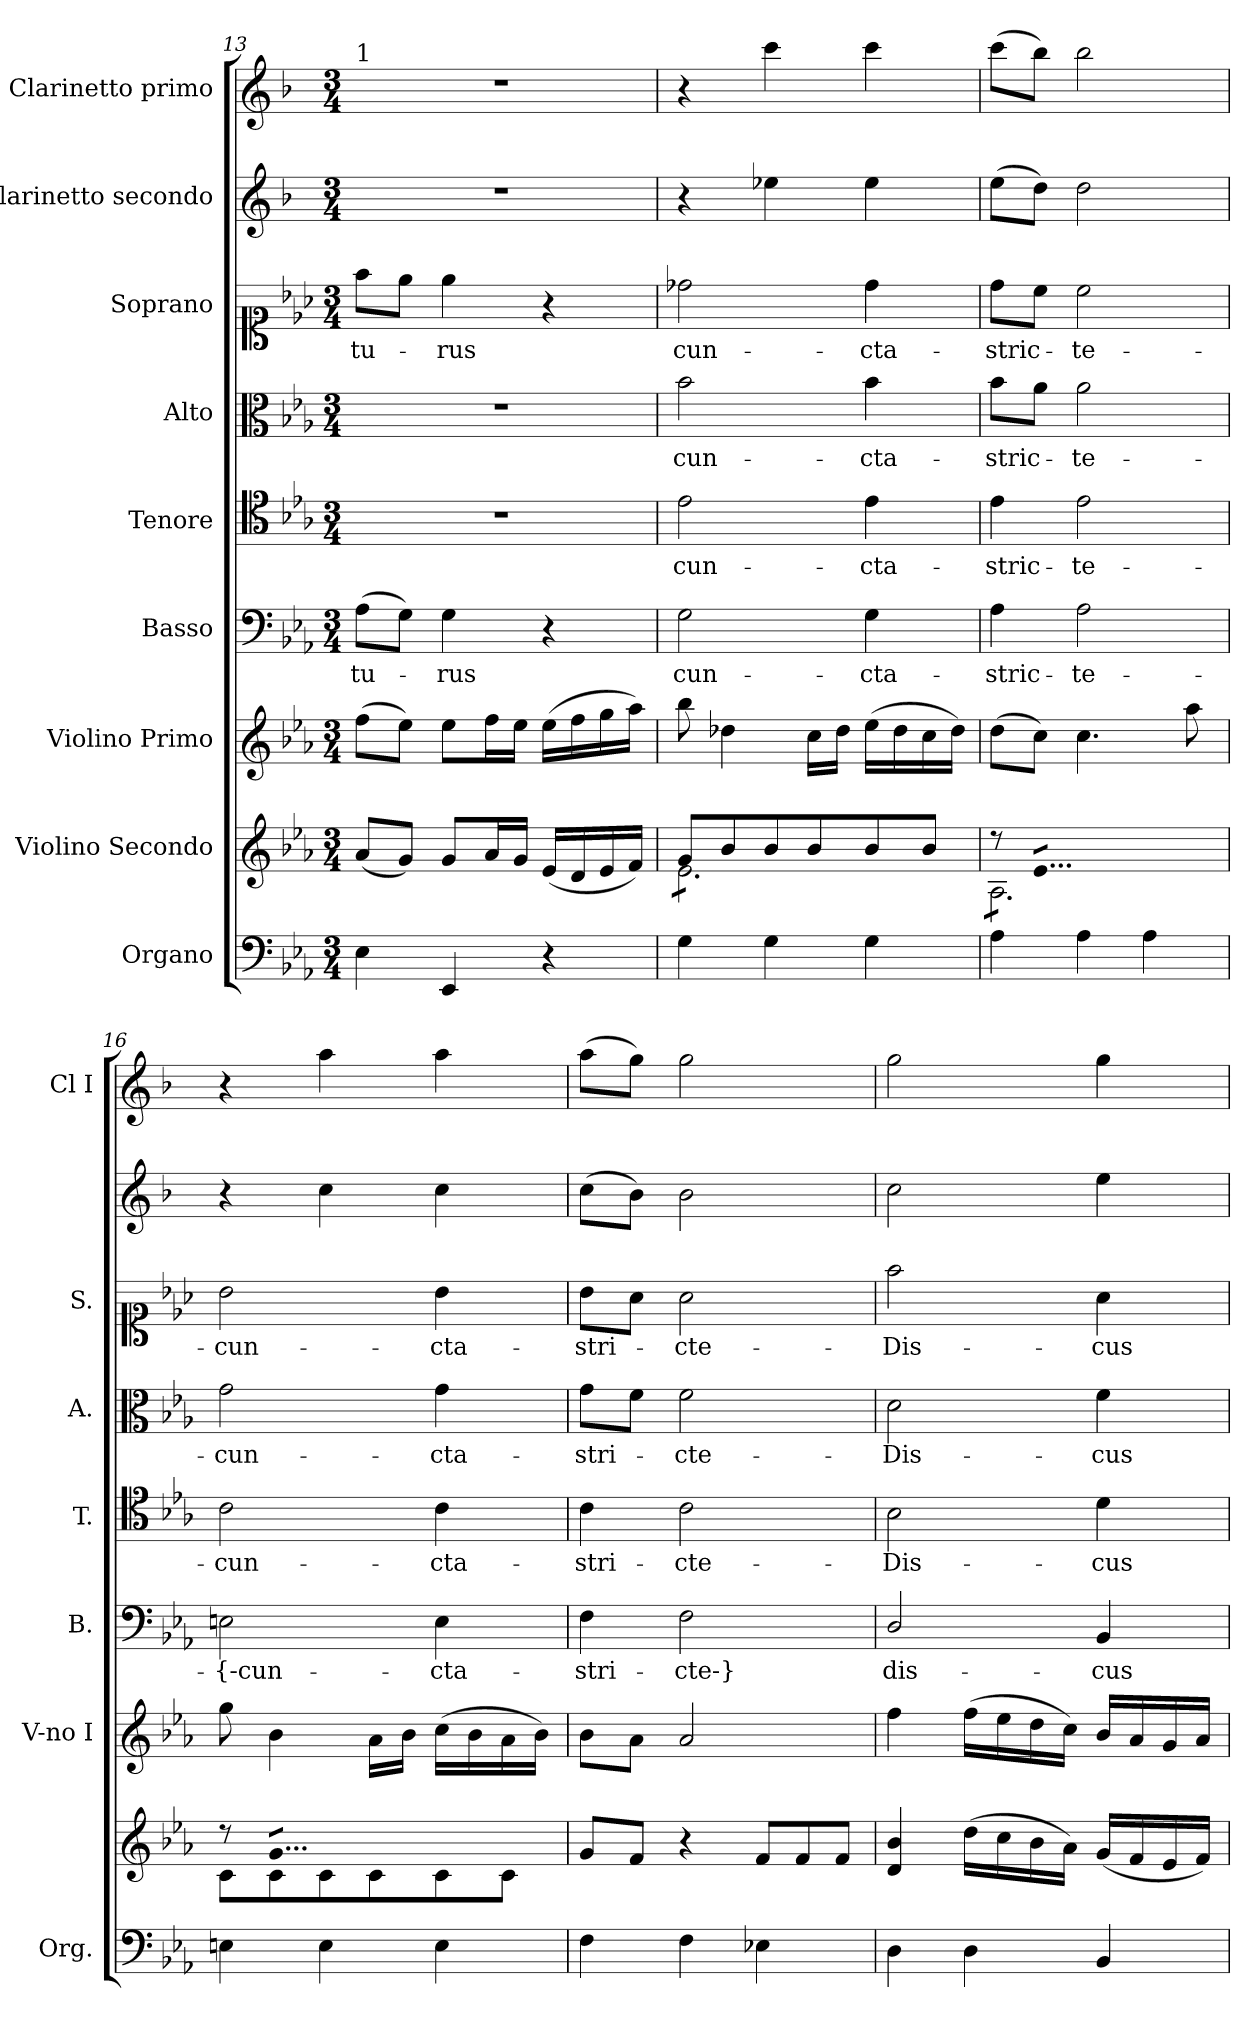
**kern	**kern	**kern	**kern	**text	**kern	**text	**kern	**text	**kern	**text	**kern	**kern
*part9	*part8	*part7	*part6	*part6	*part5	*part5	*part4	*part4	*part3	*part3	*part2	*part1
*staff9	*staff8	*staff7	*staff6	*staff6	*staff5	*staff5	*staff4	*staff4	*staff3	*staff3	*staff2	*staff1
*I"Organo	*I"Violino Secondo	*I"Violino Primo	*I"Basso	*	*I"Tenore	*	*I"Alto	*	*I"Soprano	*	*I"Clarinetto secondo	*I"Clarinetto primo
*I'Org.	*	*I'V-no I	*I'B.	*	*I'T.	*	*I'A.	*	*I'S.	*	*	*I'Cl I
*clefF4	*clefG2	*clefG2	*clefF4	*	*clefC4	*	*clefC3	*	*clefC1	*	*clefG2	*clefG2
*	*	*	*	*	*	*	*	*	*	*	*ITrd1c2	*ITrd1c2
*k[b-e-a-]	*k[b-e-a-]	*k[b-e-a-]	*k[b-e-a-]	*	*k[b-e-a-]	*	*k[b-e-a-]	*	*k[b-e-a-]	*	*k[b-e-a-]	*k[b-e-a-]
*M3/4	*M3/4	*M3/4	*M3/4	*	*M3/4	*	*M3/4	*	*M3/4	*	*M3/4	*M3/4
=13	=13	=13	=13	=13	=13	=13	=13	=13	=13	=13	=13	=13
!	!	!	!	!	!	!	!	!	!	!	!	!LO:TX:a:t=1
4E-\	(8a-/L	(8ff\L	(8A-\L	-tu-	2.r	.	2.r	.	8ff\L	-tu-	2.r	2.r
.	8g/J)	8ee-\J)	8G\J)	.	.	.	.	.	8ee-\J	.	.	.
4EE-/	8g/L	8ee-\L	4G\	-rus	.	.	.	.	4ee-\	-rus	.	.
.	16a-/L	16ff\L	.	.	.	.	.	.	.	.	.	.
.	16g/JJ	16ee-\JJ	.	.	.	.	.	.	.	.	.	.
4r	(16e-/LL	(16ee-\LL	4r	.	.	.	.	.	4r	.	.	.
.	16d/	16ff\	.	.	.	.	.	.	.	.	.	.
.	16e-/	16gg\	.	.	.	.	.	.	.	.	.	.
.	16f/JJ)	16aa-\JJ)	.	.	.	.	.	.	.	.	.	.
=14	=14	=14	=14	=14	=14	=14	=14	=14	=14	=14	=14	=14
*	*^	*	*	*	*	*	*	*	*	*	*	*
!	!LO:TX:a:t=problem	!	!	!	!	!	!	!	!	!	!	!	!
*	*tremolo	*	*	*	*	*	*	*	*	*	*	*	*
4G\	8g/L	8e-\L	8bb-\	2G\	-cun-	2e-\	-cun-	2b-\	-cun-	2dd-X\	-cun-	4r	4r
.	8b-/	8e-\	4dd-X\	.	.	.	.	.	.	.	.	.	.
4G\	8b-/	8e-\	.	.	.	.	.	.	.	.	.	4dd-X\	4bb-\
.	8b-/	8e-\	16cc\LL	.	.	.	.	.	.	.	.	.	.
.	.	.	16dd-\JJ	.	.	.	.	.	.	.	.	.	.
4G\	8b-/	8e-\	(16ee-\LL	4G\	-cta-	4e-\	-cta-	4b-\	-cta-	4dd-\	-cta-	4dd-\	4bb-\
.	.	.	16dd-\	.	.	.	.	.	.	.	.	.	.
.	8b-/J	8e-\J	16cc\	.	.	.	.	.	.	.	.	.	.
.	.	.	16dd-\JJ)	.	.	.	.	.	.	.	.	.	.
=15	=15	=15	=15	=15	=15	=15	=15	=15	=15	=15	=15	=15	=15
4A-\	8r	8A-\L	(8dd\L	4A-\	-stric-	4e-\	-stric-	8b-\L	-stric-	8dd\L	-stric-	(8dd\L	(8bb-\L
.	8e-/L	8A-\	8cc\J)	.	.	.	.	8a-\J	.	8cc\J	.	8cc\J)	8aa-\J)
4A-\	8e-/	8A-\	4.cc\	2A-\	-te-	2e-\	-te-	2a-\	-te-	2cc\	-te-	2cc\	2aa-\
.	8e-/	8A-\	.	.	.	.	.	.	.	.	.	.	.
4A-\	8e-/	8A-\	.	.	.	.	.	.	.	.	.	.	.
.	8e-/J	8A-\J	8aa-\	.	.	.	.	.	.	.	.	.	.
=16	=16	=16	=16	=16	=16	=16	=16	=16	=16	=16	=16	=16	=16
4En\	8r	8c\L	8gg\	2En\	{-cun-	2c\	-cun-	2g\	-cun-	2b-\	-cun-	4r	4r
.	8g/L	8c\	4b-\	.	.	.	.	.	.	.	.	.	.
4E\	8g/	8c\	.	.	.	.	.	.	.	.	.	4b-\	4gg\
.	8g/	8c\	16a-\LL	.	.	.	.	.	.	.	.	.	.
.	.	.	16b-\JJ	.	.	.	.	.	.	.	.	.	.
4E\	8g/	8c\	(16cc\LL	4E\	-cta-	4c\	-cta-	4g\	-cta-	4b-\	-cta-	4b-\	4gg\
.	.	.	16b-\	.	.	.	.	.	.	.	.	.	.
.	8g/J	8c\J	16a-\	.	.	.	.	.	.	.	.	.	.
*	*Xtremolo	*	*	*	*	*	*	*	*	*	*	*	*
.	.	.	16b-\JJ)	.	.	.	.	.	.	.	.	.	.
*	*v	*v	*	*	*	*	*	*	*	*	*	*	*
=17	=17	=17	=17	=17	=17	=17	=17	=17	=17	=17	=17	=17
4F\	8g/L	8b-\L	4F\	-stri-	4c\	-stri-	8g\L	-stri-	8b-\L	-stri-	(8b-\L	(8gg\L
.	8f/J	8a-\J	.	.	.	.	8f\J	.	8a-\J	.	8a-\J)	8ff\J)
4F\	4r	2a-/	2F\	-cte-}	2c\	-cte-	2f\	-cte-	2a-\	-cte-	2a-\	2ff\
*	*Xtuplet	*	*	*	*	*	*	*	*	*	*	*
4E-X\	12f/L	.	.	.	.	.	.	.	.	.	.	.
.	12f/	.	.	.	.	.	.	.	.	.	.	.
.	12f/J	.	.	.	.	.	.	.	.	.	.	.
=18	=18	=18	=18	=18	=18	=18	=18	=18	=18	=18	=18	=18
4D\	4d/ 4b-/	4ff\	2D/	-dis-	2B-\	-Dis-	2d\	-Dis-	2ff\	-Dis-	2b-\	2ff\
4D\	(16dd\LL	(16ff\LL	.	.	.	.	.	.	.	.	.	.
.	16cc\	16ee-\	.	.	.	.	.	.	.	.	.	.
.	16b-\	16dd\	.	.	.	.	.	.	.	.	.	.
.	16a-\JJ)	16cc\JJ)	.	.	.	.	.	.	.	.	.	.
4BB-/	(16g/LL	16b-/LL	4BB-/	-cus-	4d\	-cus-	4f\	-cus-	4a-\	-cus-	4dd\	4ff\
.	16f/	16a-/	.	.	.	.	.	.	.	.	.	.
.	16e-/	16g/	.	.	.	.	.	.	.	.	.	.
.	16f/JJ)	16a-/JJ	.	.	.	.	.	.	.	.	.	.
=	=	=	=	=	=	=	=	=	=	=	=	=
*-	*-	*-	*-	*-	*-	*-	*-	*-	*-	*-	*-	*-
